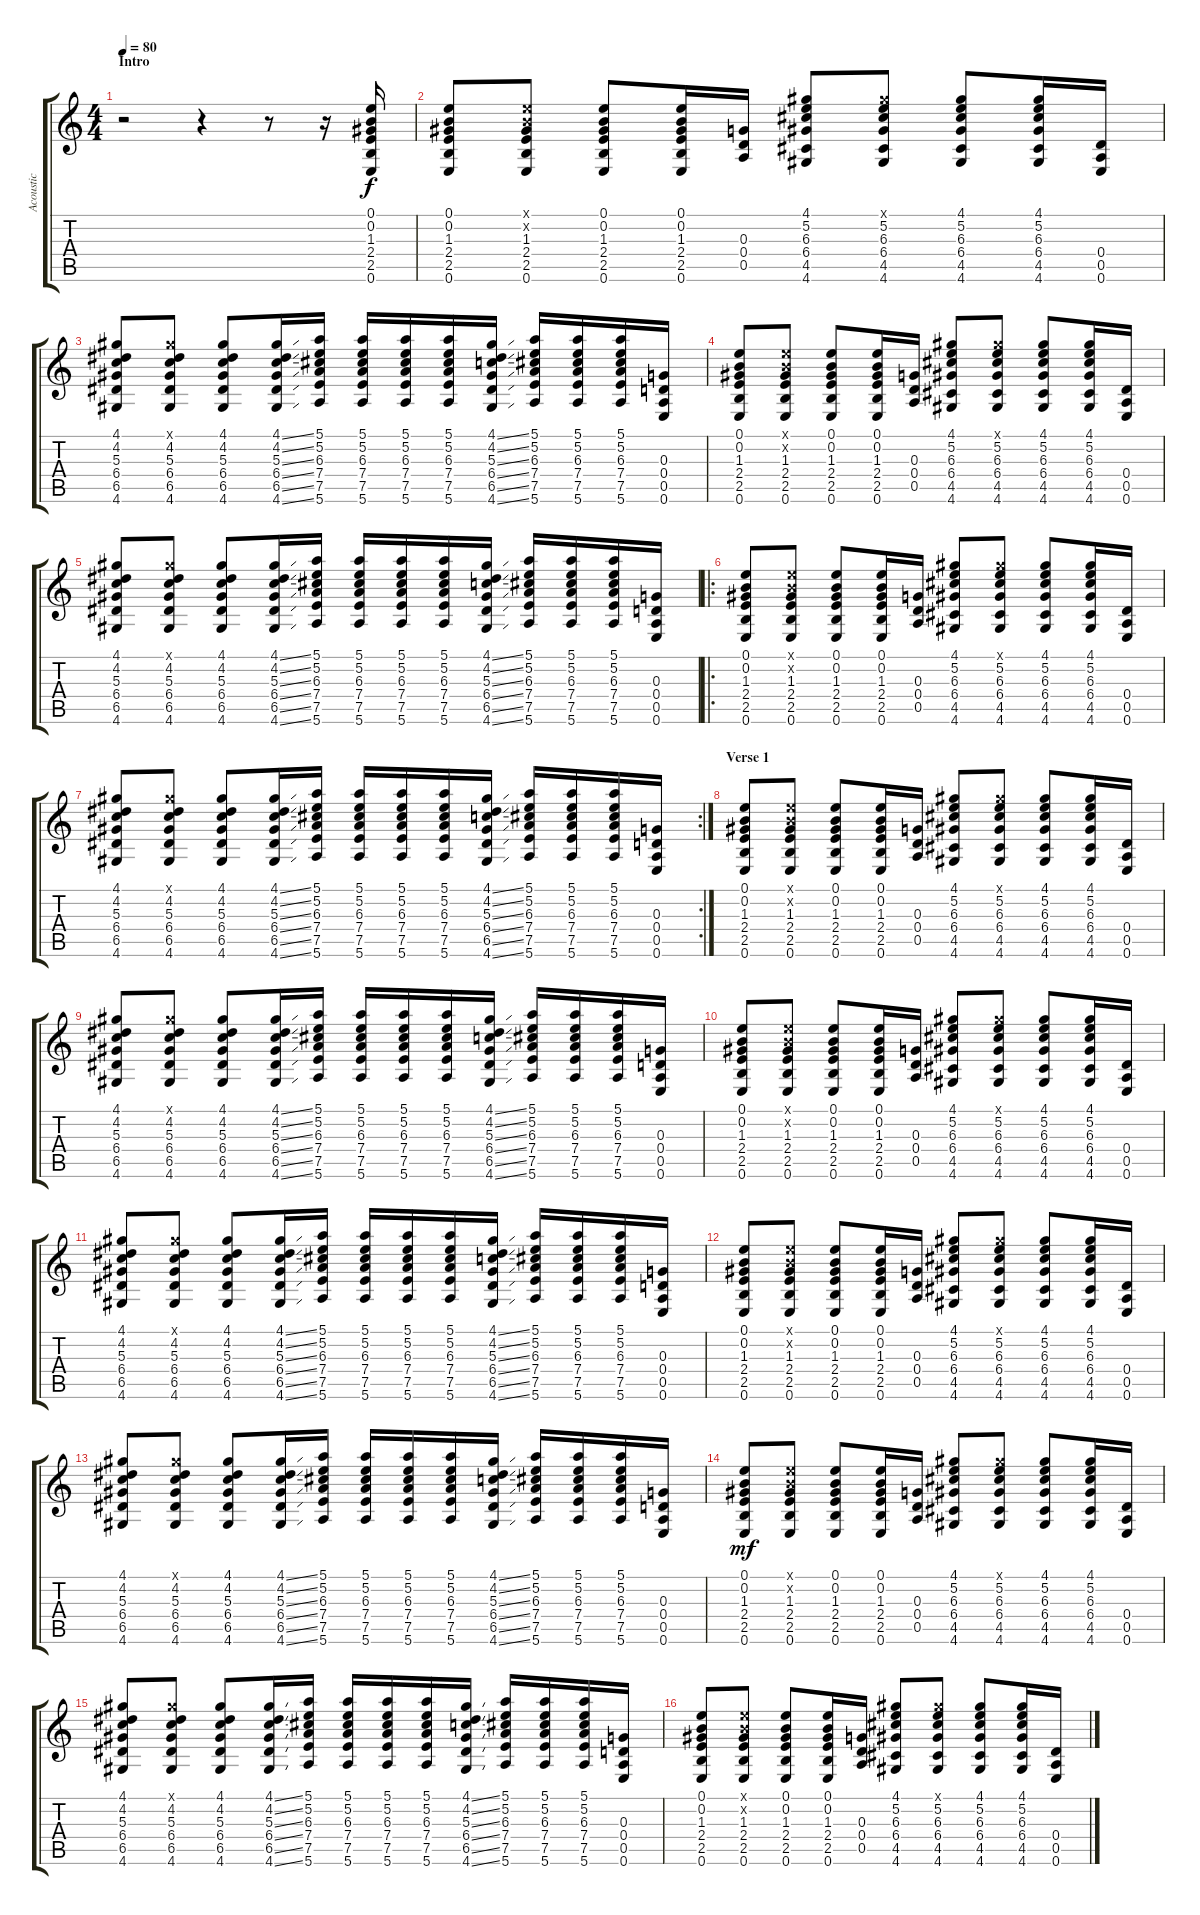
\track ("Acoustic" "Acoustic") {instrument acousticguitarsteel}
\staff {score tabs}
\tuning (E4 B3 G3 D3 A2 E2) {hide}
\ts (4 4)
\section ("" "Intro")
\tempo 80
\clef g2
\ks c
r.2{dy f instrument acousticguitarsteel} r.4 r.8 r.16 (0.1 0.2 1.3 2.4 2.5 0.6).16 |
(0.1 0.2 1.3 2.4 2.5 0.6).8 (0.1{x} 0.2{x} 1.3 2.4 2.5 0.6).8 (0.1 0.2 1.3 2.4 2.5 0.6).8 (0.1 0.2 1.3 2.4 2.5 0.6).16 (0.3 0.4 0.5).16 (4.1 5.2 6.3 6.4 4.5 4.6).8 (4.1{x} 5.2 6.3 6.4 4.5 4.6).8 (4.1 5.2 6.3 6.4 4.5 4.6).8 (4.1 5.2 6.3 6.4 4.5 4.6).16 (0.4 0.5 0.6).16 |
(4.1 4.2 5.3 6.4 6.5 4.6).8 (4.1{x} 4.2 5.3 6.4 6.5 4.6).8 (4.1 4.2 5.3 6.4 6.5 4.6).8 (4.1{ss} 4.2{ss} 5.3{ss} 6.4{ss} 6.5{ss} 4.6{ss}).16 (5.1 5.2 6.3 7.4 7.5 5.6).16 (5.1 5.2 6.3 7.4 7.5 5.6).16 (5.1 5.2 6.3 7.4 7.5 5.6).16 (5.1 5.2 6.3 7.4 7.5 5.6).16 (4.1{ss} 4.2{ss} 5.3{ss} 6.4{ss} 6.5{ss} 4.6{ss}).16 (5.1 5.2 6.3 7.4 7.5 5.6).16 (5.1 5.2 6.3 7.4 7.5 5.6).16 (5.1 5.2 6.3 7.4 7.5 5.6).16 (0.3 0.4 0.5 0.6).16 |
(0.1 0.2 1.3 2.4 2.5 0.6).8 (0.1{x} 0.2{x} 1.3 2.4 2.5 0.6).8 (0.1 0.2 1.3 2.4 2.5 0.6).8 (0.1 0.2 1.3 2.4 2.5 0.6).16 (0.3 0.4 0.5).16 (4.1 5.2 6.3 6.4 4.5 4.6).8 (4.1{x} 5.2 6.3 6.4 4.5 4.6).8 (4.1 5.2 6.3 6.4 4.5 4.6).8 (4.1 5.2 6.3 6.4 4.5 4.6).16 (0.4 0.5 0.6).16 |
(4.1 4.2 5.3 6.4 6.5 4.6).8 (4.1{x} 4.2 5.3 6.4 6.5 4.6).8 (4.1 4.2 5.3 6.4 6.5 4.6).8 (4.1{ss} 4.2{ss} 5.3{ss} 6.4{ss} 6.5{ss} 4.6{ss}).16 (5.1 5.2 6.3 7.4 7.5 5.6).16 (5.1 5.2 6.3 7.4 7.5 5.6).16 (5.1 5.2 6.3 7.4 7.5 5.6).16 (5.1 5.2 6.3 7.4 7.5 5.6).16 (4.1{ss} 4.2{ss} 5.3{ss} 6.4{ss} 6.5{ss} 4.6{ss}).16 (5.1 5.2 6.3 7.4 7.5 5.6).16 (5.1 5.2 6.3 7.4 7.5 5.6).16 (5.1 5.2 6.3 7.4 7.5 5.6).16 (0.3 0.4 0.5 0.6).16 |
\ro
(0.1 0.2 1.3 2.4 2.5 0.6).8 (0.1{x} 0.2{x} 1.3 2.4 2.5 0.6).8 (0.1 0.2 1.3 2.4 2.5 0.6).8 (0.1 0.2 1.3 2.4 2.5 0.6).16 (0.3 0.4 0.5).16 (4.1 5.2 6.3 6.4 4.5 4.6).8 (4.1{x} 5.2 6.3 6.4 4.5 4.6).8 (4.1 5.2 6.3 6.4 4.5 4.6).8 (4.1 5.2 6.3 6.4 4.5 4.6).16 (0.4 0.5 0.6).16 |
\rc 2
(4.1 4.2 5.3 6.4 6.5 4.6).8 (4.1{x} 4.2 5.3 6.4 6.5 4.6).8 (4.1 4.2 5.3 6.4 6.5 4.6).8 (4.1{ss} 4.2{ss} 5.3{ss} 6.4{ss} 6.5{ss} 4.6{ss}).16 (5.1 5.2 6.3 7.4 7.5 5.6).16 (5.1 5.2 6.3 7.4 7.5 5.6).16 (5.1 5.2 6.3 7.4 7.5 5.6).16 (5.1 5.2 6.3 7.4 7.5 5.6).16 (4.1{ss} 4.2{ss} 5.3{ss} 6.4{ss} 6.5{ss} 4.6{ss}).16 (5.1 5.2 6.3 7.4 7.5 5.6).16 (5.1 5.2 6.3 7.4 7.5 5.6).16 (5.1 5.2 6.3 7.4 7.5 5.6).16 (0.3 0.4 0.5 0.6).16 |
\section ("" "Verse 1")
(0.1 0.2 1.3 2.4 2.5 0.6).8 (0.1{x} 0.2{x} 1.3 2.4 2.5 0.6).8 (0.1 0.2 1.3 2.4 2.5 0.6).8 (0.1 0.2 1.3 2.4 2.5 0.6).16 (0.3 0.4 0.5).16 (4.1 5.2 6.3 6.4 4.5 4.6).8 (4.1{x} 5.2 6.3 6.4 4.5 4.6).8 (4.1 5.2 6.3 6.4 4.5 4.6).8 (4.1 5.2 6.3 6.4 4.5 4.6).16 (0.4 0.5 0.6).16 |
(4.1 4.2 5.3 6.4 6.5 4.6).8 (4.1{x} 4.2 5.3 6.4 6.5 4.6).8 (4.1 4.2 5.3 6.4 6.5 4.6).8 (4.1{ss} 4.2{ss} 5.3{ss} 6.4{ss} 6.5{ss} 4.6{ss}).16 (5.1 5.2 6.3 7.4 7.5 5.6).16 (5.1 5.2 6.3 7.4 7.5 5.6).16 (5.1 5.2 6.3 7.4 7.5 5.6).16 (5.1 5.2 6.3 7.4 7.5 5.6).16 (4.1{ss} 4.2{ss} 5.3{ss} 6.4{ss} 6.5{ss} 4.6{ss}).16 (5.1 5.2 6.3 7.4 7.5 5.6).16 (5.1 5.2 6.3 7.4 7.5 5.6).16 (5.1 5.2 6.3 7.4 7.5 5.6).16 (0.3 0.4 0.5 0.6).16 |
(0.1 0.2 1.3 2.4 2.5 0.6).8 (0.1{x} 0.2{x} 1.3 2.4 2.5 0.6).8 (0.1 0.2 1.3 2.4 2.5 0.6).8 (0.1 0.2 1.3 2.4 2.5 0.6).16 (0.3 0.4 0.5).16 (4.1 5.2 6.3 6.4 4.5 4.6).8 (4.1{x} 5.2 6.3 6.4 4.5 4.6).8 (4.1 5.2 6.3 6.4 4.5 4.6).8 (4.1 5.2 6.3 6.4 4.5 4.6).16 (0.4 0.5 0.6).16 |
(4.1 4.2 5.3 6.4 6.5 4.6).8 (4.1{x} 4.2 5.3 6.4 6.5 4.6).8 (4.1 4.2 5.3 6.4 6.5 4.6).8 (4.1{ss} 4.2{ss} 5.3{ss} 6.4{ss} 6.5{ss} 4.6{ss}).16 (5.1 5.2 6.3 7.4 7.5 5.6).16 (5.1 5.2 6.3 7.4 7.5 5.6).16 (5.1 5.2 6.3 7.4 7.5 5.6).16 (5.1 5.2 6.3 7.4 7.5 5.6).16 (4.1{ss} 4.2{ss} 5.3{ss} 6.4{ss} 6.5{ss} 4.6{ss}).16 (5.1 5.2 6.3 7.4 7.5 5.6).16 (5.1 5.2 6.3 7.4 7.5 5.6).16 (5.1 5.2 6.3 7.4 7.5 5.6).16 (0.3 0.4 0.5 0.6).16 |
(0.1 0.2 1.3 2.4 2.5 0.6).8 (0.1{x} 0.2{x} 1.3 2.4 2.5 0.6).8 (0.1 0.2 1.3 2.4 2.5 0.6).8 (0.1 0.2 1.3 2.4 2.5 0.6).16 (0.3 0.4 0.5).16 (4.1 5.2 6.3 6.4 4.5 4.6).8 (4.1{x} 5.2 6.3 6.4 4.5 4.6).8 (4.1 5.2 6.3 6.4 4.5 4.6).8 (4.1 5.2 6.3 6.4 4.5 4.6).16 (0.4 0.5 0.6).16 |
(4.1 4.2 5.3 6.4 6.5 4.6).8 (4.1{x} 4.2 5.3 6.4 6.5 4.6).8 (4.1 4.2 5.3 6.4 6.5 4.6).8 (4.1{ss} 4.2{ss} 5.3{ss} 6.4{ss} 6.5{ss} 4.6{ss}).16 (5.1 5.2 6.3 7.4 7.5 5.6).16 (5.1 5.2 6.3 7.4 7.5 5.6).16 (5.1 5.2 6.3 7.4 7.5 5.6).16 (5.1 5.2 6.3 7.4 7.5 5.6).16 (4.1{ss} 4.2{ss} 5.3{ss} 6.4{ss} 6.5{ss} 4.6{ss}).16 (5.1 5.2 6.3 7.4 7.5 5.6).16 (5.1 5.2 6.3 7.4 7.5 5.6).16 (5.1 5.2 6.3 7.4 7.5 5.6).16 (0.3 0.4 0.5 0.6).16 |
(0.1 0.2 1.3 2.4 2.5 0.6).8{dy mf} (0.1{x} 0.2{x} 1.3 2.4 2.5 0.6).8 (0.1 0.2 1.3 2.4 2.5 0.6).8 (0.1 0.2 1.3 2.4 2.5 0.6).16 (0.3 0.4 0.5).16 (4.1 5.2 6.3 6.4 4.5 4.6).8 (4.1{x} 5.2 6.3 6.4 4.5 4.6).8 (4.1 5.2 6.3 6.4 4.5 4.6).8 (4.1 5.2 6.3 6.4 4.5 4.6).16 (0.4 0.5 0.6).16 |
(4.1 4.2 5.3 6.4 6.5 4.6).8 (4.1{x} 4.2 5.3 6.4 6.5 4.6).8 (4.1 4.2 5.3 6.4 6.5 4.6).8 (4.1{ss} 4.2{ss} 5.3{ss} 6.4{ss} 6.5{ss} 4.6{ss}).16 (5.1 5.2 6.3 7.4 7.5 5.6).16 (5.1 5.2 6.3 7.4 7.5 5.6).16 (5.1 5.2 6.3 7.4 7.5 5.6).16 (5.1 5.2 6.3 7.4 7.5 5.6).16 (4.1{ss} 4.2{ss} 5.3{ss} 6.4{ss} 6.5{ss} 4.6{ss}).16 (5.1 5.2 6.3 7.4 7.5 5.6).16 (5.1 5.2 6.3 7.4 7.5 5.6).16 (5.1 5.2 6.3 7.4 7.5 5.6).16 (0.3 0.4 0.5 0.6).16 |
(0.1 0.2 1.3 2.4 2.5 0.6).8 (0.1{x} 0.2{x} 1.3 2.4 2.5 0.6).8 (0.1 0.2 1.3 2.4 2.5 0.6).8 (0.1 0.2 1.3 2.4 2.5 0.6).16 (0.3 0.4 0.5).16 (4.1 5.2 6.3 6.4 4.5 4.6).8 (4.1{x} 5.2 6.3 6.4 4.5 4.6).8 (4.1 5.2 6.3 6.4 4.5 4.6).8 (4.1 5.2 6.3 6.4 4.5 4.6).16 (0.4 0.5 0.6).16
